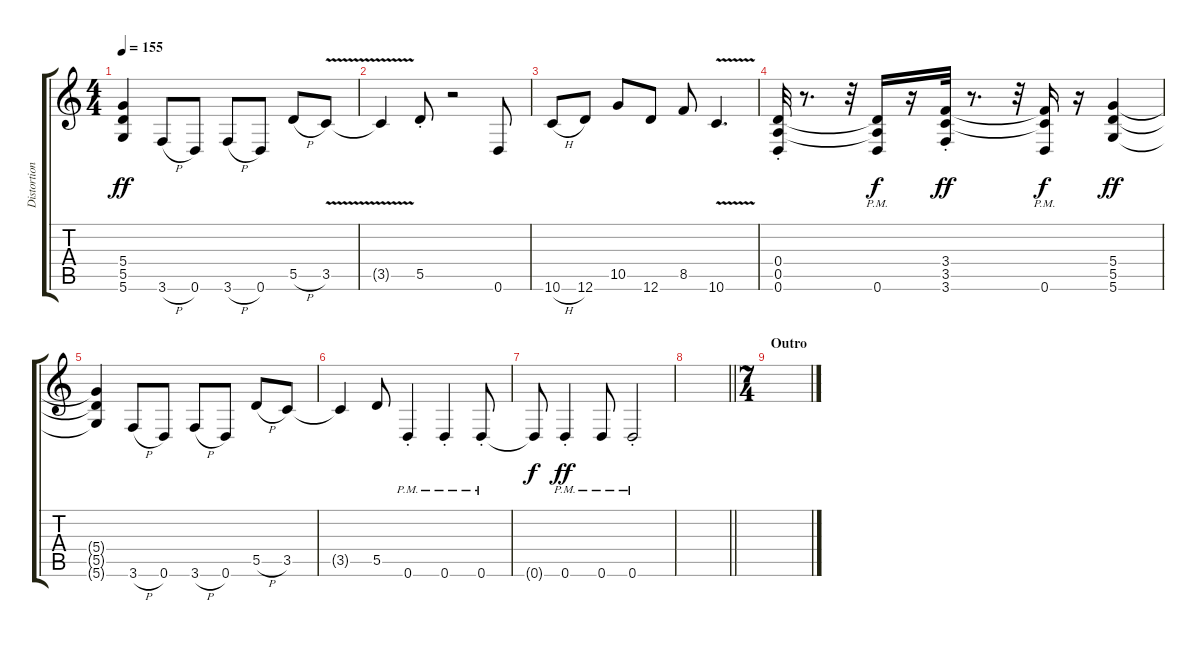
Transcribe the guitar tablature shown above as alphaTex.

\track ("Distortion Guitar 2" "Distortion") {instrument overdrivenguitar}
\staff {score tabs}
\tuning (E4 B3 G3 D3 A2 D2) {hide}
\ts (4 4)
\tempo 155
\clef g2
\ks c
(5.4{t} 5.5{t} 5.6{t}).4{dy ff} 3.6{h}.8 0.6.8 3.6{h}.8 0.6.8 5.5{h}.8 3.5{v}.8 |
3.5{t}.4 5.5{st}.8 r.2 0.6.8 |
10.6{h}.8 12.6.8 10.5.8 12.6.8 8.5.8 10.6{v}.4{d} |
(0.4{st} 0.5{st} 0.6{st}).32 r.8{d} r.32 (0.4{t} 0.5{t} 0.6{pm}).16{dy f} r.16 (3.4{st} 3.5{st} 3.6{st}).32{dy ff} r.8{d} r.32 (3.4{t} 3.5{t} 0.6{pm}).16{dy f} r.16 (5.4 5.5 5.6).4{dy ff} |
(5.4{t} 5.5{t} 5.6{t}).4 3.6{h}.8 0.6.8 3.6{h}.8 0.6.8 5.5{h}.8 3.5.8 |
3.5{t}.4 5.5.8 0.6{pm st}.4 0.6{pm st}.4 0.6{pm st}.8 |
0.6{t}.8{dy f} 0.6{pm st}.4{dy ff} 0.6{pm}.8 0.6{pm st}.2 |
\barLineRight lightlight
|
\ts (7 4)
\section ("" "Outro")
